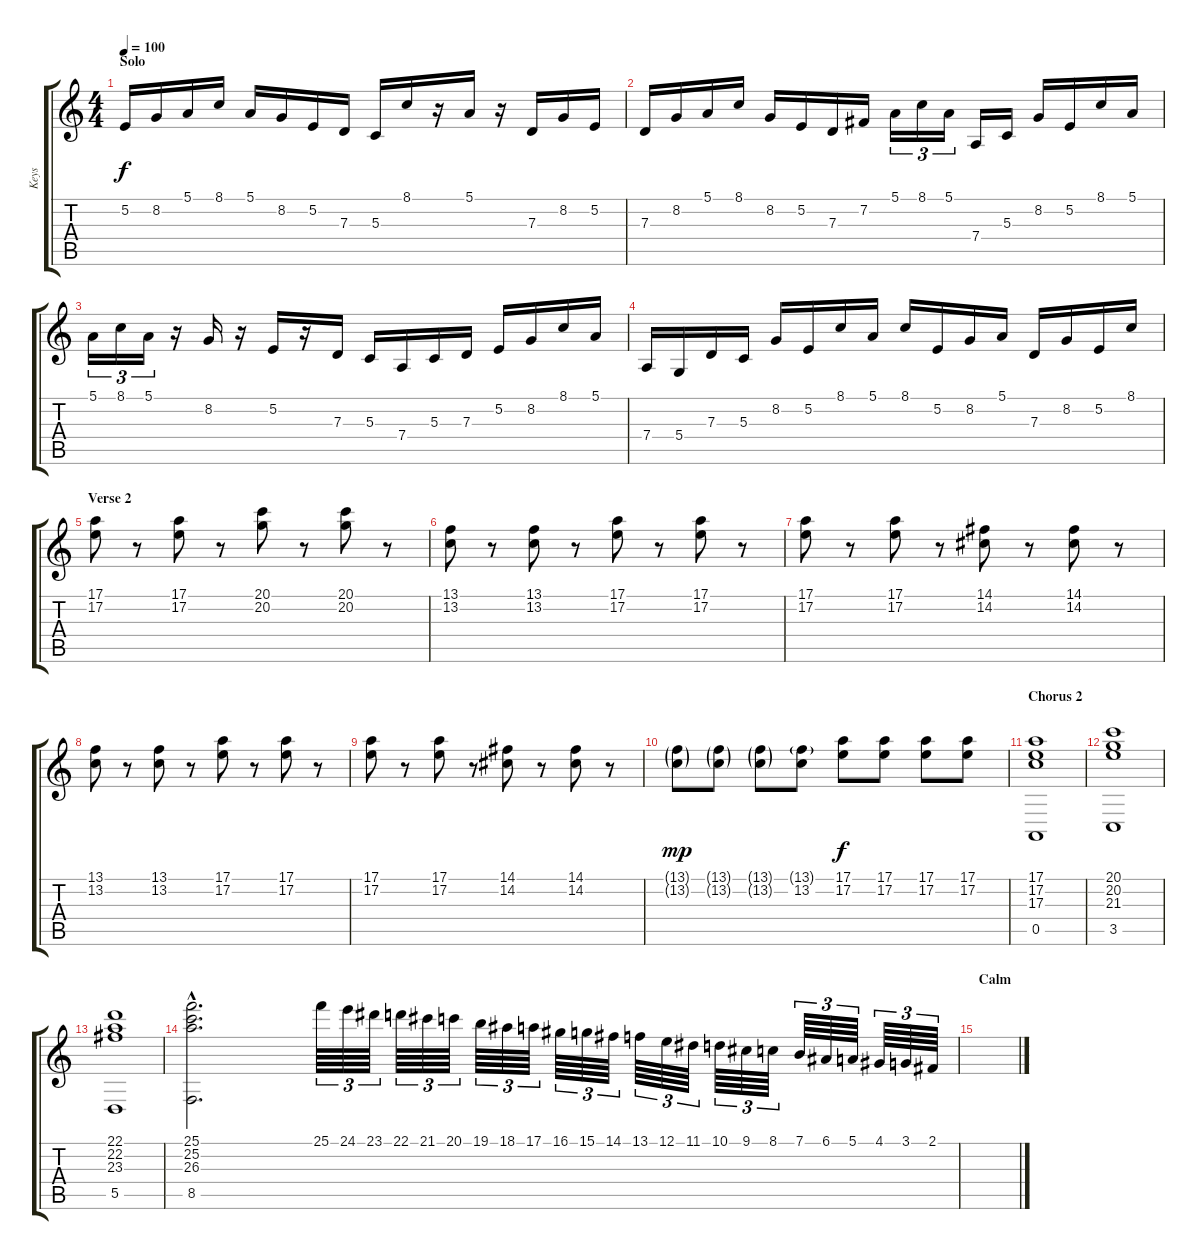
\track ("Keys" "Keys") {instrument rockorgan}
\staff {score tabs}
\tuning (E4 B3 G3 D3 A2 E2) {hide}
\ts (4 4)
\section ("" "Solo")
\tempo 100
\clef g2
\ks c
5.2.16{dy f instrument lead1square} 8.2.16 5.1.16 8.1.16 5.1.16 8.2.16 5.2.16 7.3.16 5.3.16 8.1.16 r.16 5.1.16 r.16 7.3.16 8.2.16 5.2.16 |
7.3.16 8.2.16 5.1.16 8.1.16 8.2.16 5.2.16 7.3.16 7.2.16 5.1.16{tu (3 2)} 8.1.16{tu (3 2)} 5.1.16{tu (3 2)} 7.4.16 5.3.16 8.2.16 5.2.16 8.1.16 5.1.16 |
5.1.16{tu (3 2)} 8.1.16{tu (3 2)} 5.1.16{tu (3 2)} r.16 8.2.16 r.16 5.2.16 r.16 7.3.16 5.3.16 7.4.16 5.3.16 7.3.16 5.2.16 8.2.16 8.1.16 5.1.16 |
7.4.16 5.4.16 7.3.16 5.3.16 8.2.16 5.2.16 8.1.16 5.1.16 8.1.16 5.2.16 8.2.16 5.1.16 7.3.16 8.2.16 5.2.16 8.1.16 |
\section ("" "Verse 2")
(17.1 17.2).8{volume 11 instrument acousticgrandpiano} r.8 (17.1 17.2).8 r.8 (20.1 20.2).8 r.8 (20.1 20.2).8 r.8 |
(13.1 13.2).8 r.8 (13.1 13.2).8 r.8 (17.1 17.2).8 r.8 (17.1 17.2).8 r.8 |
(17.1 17.2).8 r.8 (17.1 17.2).8 r.8 (14.1 14.2).8 r.8 (14.1 14.2).8 r.8 |
(13.1 13.2).8 r.8 (13.1 13.2).8 r.8 (17.1 17.2).8 r.8 (17.1 17.2).8 r.8 |
(17.1 17.2).8 r.8 (17.1 17.2).8 r.8 (14.1 14.2).8 r.8 (14.1 14.2).8 r.8 |
(13.1{g} 13.2{g}).8{dy mp} (13.1{g} 13.2{g}).8 (13.1{g} 13.2{g}).8 (13.1{g} 13.2).8 (17.1 17.2).8{dy f} (17.1 17.2).8 (17.1 17.2).8 (17.1 17.2).8 |
\section ("" "Chorus 2")
(17.1 17.2 17.3 0.5).1{volume 12 instrument rockorgan} |
(20.1 20.2 21.3 3.5).1 |
(22.1 22.2 23.3 5.5).1 |
(25.1{hac} 25.2{hac} 26.3{hac} 8.5{hac}).2{d} 25.1.64{tu (3 2)} 24.1.64{tu (3 2)} 23.1.64{tu (3 2)} 22.1.64{tu (3 2)} 21.1.64{tu (3 2)} 20.1.64{tu (3 2)} 19.1.64{tu (3 2)} 18.1.64{tu (3 2)} 17.1.64{tu (3 2)} 16.1.64{tu (3 2)} 15.1.64{tu (3 2)} 14.1.64{tu (3 2)} 13.1.64{tu (3 2)} 12.1.64{tu (3 2)} 11.1.64{tu (3 2)} 10.1.64{tu (3 2)} 9.1.64{tu (3 2)} 8.1.64{tu (3 2)} 7.1.64{tu (3 2)} 6.1.64{tu (3 2)} 5.1.64{tu (3 2)} 4.1.64{tu (3 2)} 3.1.64{tu (3 2)} 2.1.64{tu (3 2)} |
\section ("" "Calm")
